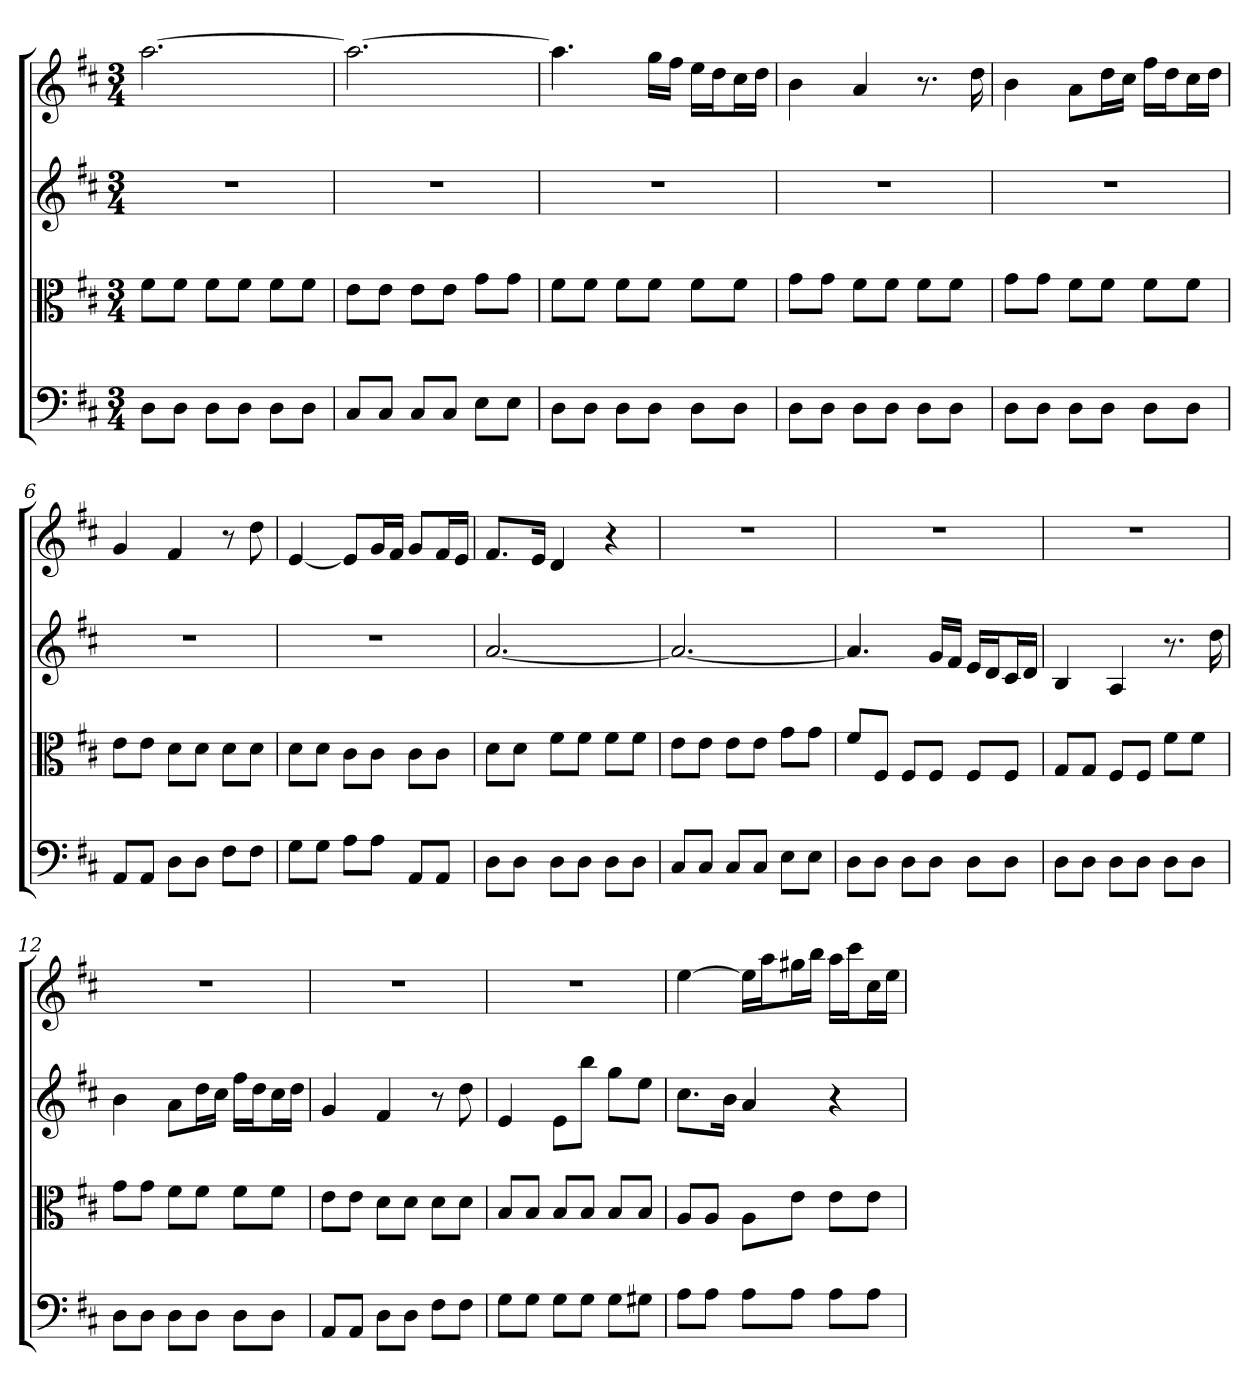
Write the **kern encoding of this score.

**kern	**kern	**kern	**kern
*part4	*part3	*part2	*part1
*staff4	*staff3	*staff2	*staff1
*clefF4	*clefC3	*	*
*k[f#c#]	*k[f#c#]	*k[f#c#]	*k[f#c#]
*D:	*D:	*D:	*D:
*M3/4	*M3/4	*M3/4	*M3/4
=	=	=	=
8D\L	8f#\L	2.r	[2.aa
8D\J	8f#\J	.	.
8D\L	8f#\L	.	.
8D\J	8f#\J	.	.
8D\L	8f#\L	.	.
8D\J	8f#\J	.	.
=2	=2	=2	=2
8C#/L	8e\L	2.r	2.aa_
8C#/J	8e\J	.	.
8C#/L	8e\L	.	.
8C#/J	8e\J	.	.
8E\L	8g\L	.	.
8E\J	8g\J	.	.
=3	=3	=3	=3
8D\L	8f#\L	2.r	4.aa]
8D\J	8f#\J	.	.
8D\L	8f#\L	.	.
8D\J	8f#\J	.	16ggLL
.	.	.	16ff#JJ
8D\L	8f#\L	.	16eeLL
.	.	.	16ddJ
8D\J	8f#\J	.	16cc#L
.	.	.	16ddJJ
=4	=4	=4	=4
8D\L	8g\L	2.r	4b
8D\J	8g\J	.	.
8D\L	8f#\L	.	4a
8D\J	8f#\J	.	.
8D\L	8f#\L	.	8.r
8D\J	8f#\J	.	.
.	.	.	16dd
=5	=5	=5	=5
8D\L	8g\L	2.r	4b
8D\J	8g\J	.	.
8D\L	8f#\L	.	8aL
8D\J	8f#\J	.	16ddL
.	.	.	16cc#JJ
8D\L	8f#\L	.	16ff#LL
.	.	.	16ddJ
8D\J	8f#\J	.	16cc#L
.	.	.	16ddJJ
=6	=6	=6	=6
8AA/L	8e\L	2.r	4g
8AA/J	8e\J	.	.
8D\L	8d\L	.	4f#
8D\J	8d\J	.	.
8F#\L	8d\L	.	8r
8F#\J	8d\J	.	8dd
=7	=7	=7	=7
8G\L	8d\L	2.r	[4e
8G\J	8d\J	.	.
8A\L	8c#\L	.	8eL]
8A\J	8c#\J	.	16gL
.	.	.	16f#JJ
8AA/L	8c#\L	.	8gL
8AA/J	8c#\J	.	16f#L
.	.	.	16eJJ
=8	=8	=8	=8
8D\L	8d\L	[2.a	8.f#L
8D\J	8d\J	.	.
.	.	.	16eJk
8D\L	8f#\L	.	4d
8D\J	8f#\J	.	.
8D\L	8f#\L	.	4r
8D\J	8f#\J	.	.
=9	=9	=9	=9
8C#/L	8e\L	2.a_	2.r
8C#/J	8e\J	.	.
8C#/L	8e\L	.	.
8C#/J	8e\J	.	.
8E\L	8g\L	.	.
8E\J	8g\J	.	.
=10	=10	=10	=10
8D\L	8f#/L	4.a]	2.r
8D\J	8F#/J	.	.
8D\L	8F#/L	.	.
8D\J	8F#/J	16gLL	.
.	.	16f#JJ	.
8D\L	8F#/L	16eLL	.
.	.	16dJ	.
8D\J	8F#/J	16c#L	.
.	.	16dJJ	.
=11	=11	=11	=11
8D\L	8G/L	4B	2.r
8D\J	8G/J	.	.
8D\L	8F#/L	4A	.
8D\J	8F#/J	.	.
8D\L	8f#\L	8.r	.
8D\J	8f#\J	.	.
.	.	16dd	.
=12	=12	=12	=12
8D\L	8g\L	4b	2.r
8D\J	8g\J	.	.
8D\L	8f#\L	8aL	.
8D\J	8f#\J	16ddL	.
.	.	16cc#JJ	.
8D\L	8f#\L	16ff#LL	.
.	.	16ddJ	.
8D\J	8f#\J	16cc#L	.
.	.	16ddJJ	.
=13	=13	=13	=13
8AA/L	8e\L	4g	2.r
8AA/J	8e\J	.	.
8D\L	8d\L	4f#	.
8D\J	8d\J	.	.
8F#\L	8d\L	8r	.
8F#\J	8d\J	8dd	.
=14	=14	=14	=14
8G\L	8B/L	4e	2.r
8G\J	8B/J	.	.
8G\L	8B/L	8eL	.
8G\J	8B/J	8bbJ	.
8G\L	8B/L	8ggL	.
8G#X\J	8B/J	8eeJ	.
=15	=15	=15	=15
8A\L	8A/L	8.cc#L	[4ee
8A\J	8A/J	.	.
.	.	16bJk	.
8A\L	8A\L	4a	16eeLL]
.	.	.	16aaJ
8A\J	8e\J	.	16gg#XL
.	.	.	16bbJJ
8A\L	8e\L	4r	16aaLL
.	.	.	16ccc#J
8A\J	8e\J	.	16cc#L
.	.	.	16eeJJ
=	=	=	=
*-	*-	*-	*-
